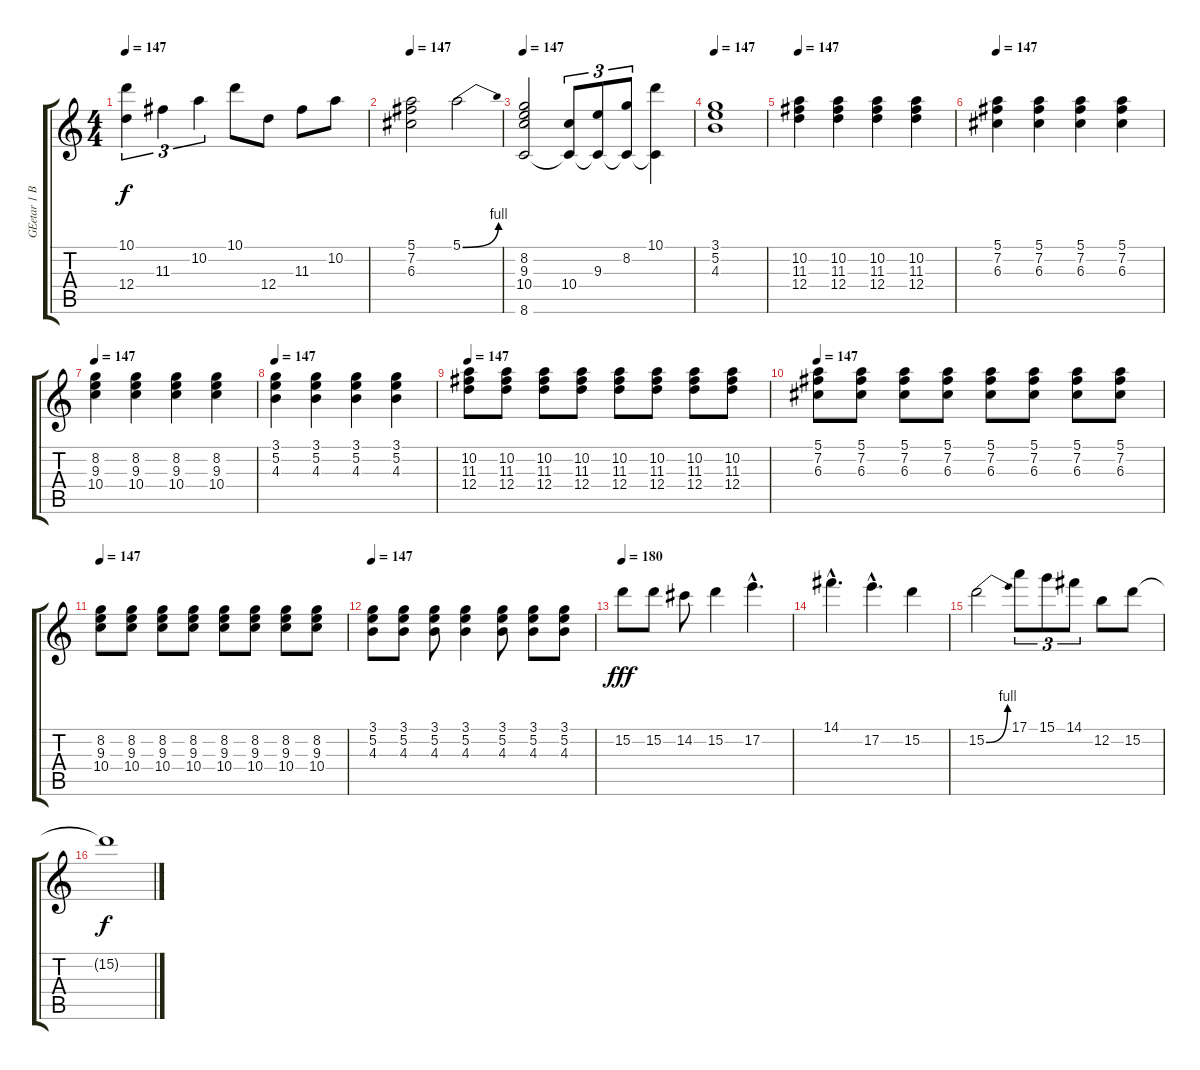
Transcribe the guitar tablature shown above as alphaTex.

\track ("GEetar 1 Backup" "GEetar 1 B") {instrument acousticguitarsteel}
\staff {score tabs}
\tuning (E4 B3 G3 D3 A2 E2) {hide}
\ts (4 4)
\tempo 147
\clef g2
\ks c
(10.1 12.4).4{tu (3 2) dy f} 11.3.4{tu (3 2)} 10.2.4{tu (3 2)} 10.1.8 12.4.8 11.3.8 10.2.8 |
\tempo 147
(5.1 7.2 6.3).2 5.1{be (bend 0 0 60 4)}.2 |
\tempo 147
(8.2 9.3 10.4 8.6).2 (10.4 8.6{t}).8{tu (3 2)} (9.3 8.6{t}).8{tu (3 2)} (8.2 8.6{t}).8{tu (3 2)} (10.1 8.6{t}).4 |
\tempo 147
(3.1 5.2 4.3).1 |
\tempo 147
(10.2 11.3 12.4).4 (10.2 11.3 12.4).4 (10.2 11.3 12.4).4 (10.2 11.3 12.4).4 |
\tempo 147
(5.1 7.2 6.3).4 (5.1 7.2 6.3).4 (5.1 7.2 6.3).4 (5.1 7.2 6.3).4 |
\tempo 147
(8.2 9.3 10.4).4 (8.2 9.3 10.4).4 (8.2 9.3 10.4).4 (8.2 9.3 10.4).4 |
\tempo 147
(3.1 5.2 4.3).4 (3.1 5.2 4.3).4 (3.1 5.2 4.3).4 (3.1 5.2 4.3).4 |
\tempo 147
(10.2 11.3 12.4).8 (10.2 11.3 12.4).8 (10.2 11.3 12.4).8 (10.2 11.3 12.4).8 (10.2 11.3 12.4).8 (10.2 11.3 12.4).8 (10.2 11.3 12.4).8 (10.2 11.3 12.4).8 |
\tempo 147
(5.1 7.2 6.3).8 (5.1 7.2 6.3).8 (5.1 7.2 6.3).8 (5.1 7.2 6.3).8 (5.1 7.2 6.3).8 (5.1 7.2 6.3).8 (5.1 7.2 6.3).8 (5.1 7.2 6.3).8 |
\tempo 147
(8.2 9.3 10.4).8 (8.2 9.3 10.4).8 (8.2 9.3 10.4).8 (8.2 9.3 10.4).8 (8.2 9.3 10.4).8 (8.2 9.3 10.4).8 (8.2 9.3 10.4).8 (8.2 9.3 10.4).8 |
\tempo 147
(3.1 5.2 4.3).8 (3.1 5.2 4.3).8 (3.1 5.2 4.3).8 (3.1 5.2 4.3).4 (3.1 5.2 4.3).8 (3.1 5.2 4.3).8 (3.1 5.2 4.3).8 |
\tempo 180
15.2.8{dy fff volume 14} 15.2.8 14.2.8 15.2.4 17.2{hac}.4{d} |
14.1{hac}.4{d volume 12} 17.2{hac}.4{d} 15.2.4 |
15.2{be (bend 0 0 60 4)}.2 17.1.8{tu (3 2)} 15.1.8{tu (3 2)} 14.1.8{tu (3 2)} 12.2.8 15.2.8 |
15.2{t}.1{dy f}
